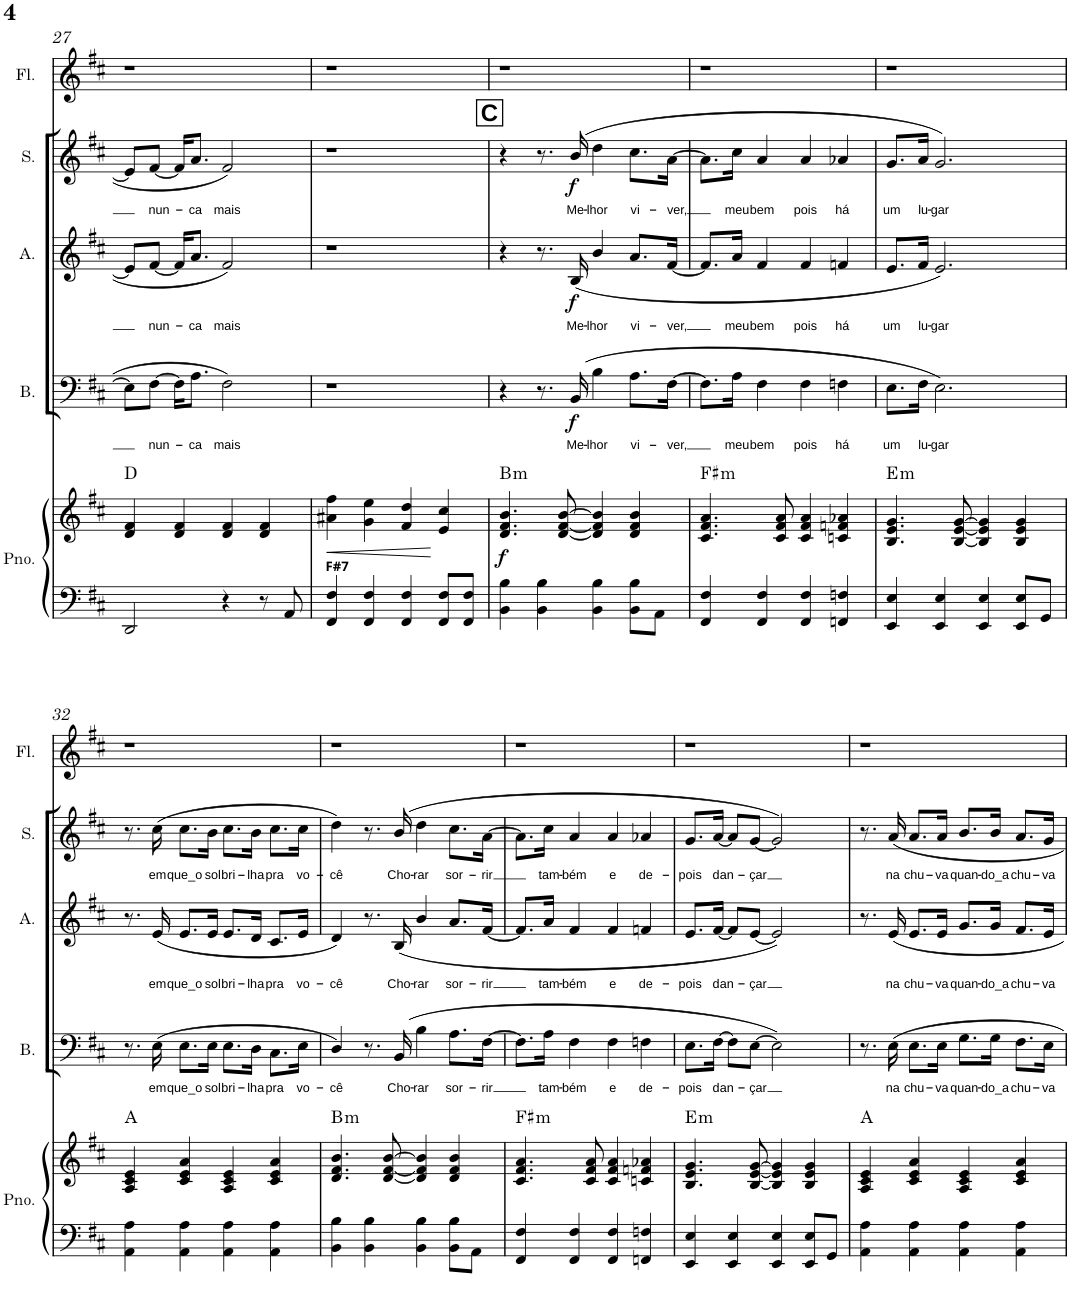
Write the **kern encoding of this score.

**kern	**kern	**dynam	**harte	**kern	**text	**dynam	**kern	**text	**dynam	**kern	**text	**dynam	**kern
*part5	*part5	*part5	*part5	*part4	*part4	*part4	*part3	*part3	*part3	*part2	*part2	*part2	*part1
*staff6	*staff5	*staff5/6	*	*staff4	*staff4	*staff4	*staff3	*staff3	*staff3	*staff2	*staff2	*staff2	*staff1
*I"Piano	*	*	*	*I"Barítono	*	*	*I"Alto	*	*	*I"Soprano	*	*	*I"Flute
*I'Pno.	*	*	*	*I'B.	*	*	*I'A.	*	*	*I'S.	*	*	*I'Fl.
!!LO:PB:g=z
*clefF4	*clefG2	*	*	*clefF4	*	*	*clefG2	*	*	*clefG2	*	*	*clefG2
*k[f#c#]	*k[f#c#]	*	*	*k[f#c#]	*	*	*k[f#c#]	*	*	*k[f#c#]	*	*	*k[f#c#]
*D:	*D:	*	*	*D:	*	*	*D:	*	*	*D:	*	*	*D:
*M4/4	*M4/4	*	*	*M4/4	*	*	*M4/4	*	*	*M4/4	*	*	*M4/4
=27	=27	=27	=27	=27	=27	=27	=27	=27	=27	=27	=27	=27	=27
2DD/	4d/ 4f#/	.	D:maj	8E\L]	.	.	8e/L]	.	.	8e/L]	.	.	1r
!	!	!	!	!	!LO:LY:b	!	!	!LO:LY:b	!	!	!LO:LY:b	!	!
.	.	.	.	[>8F#\J	nun-	.	[<8f#/J	nun-	.	[<8f#/J	nun-	.	.
.	4d/ 4f#/	.	.	16F#\KL]	.	.	16f#/KL]	.	.	16f#/KL]	.	.	.
!	!	!	!	!	!LO:LY:b	!	!	!LO:LY:b	!	!	!LO:LY:b	!	!
.	.	.	.	8.A\J	-ca	.	8.a/J	-ca	.	8.a/J	-ca	.	.
!	!	!	!	!	!LO:LY:b	!	!	!LO:LY:b	!	!	!LO:LY:b	!	!
4r	4d/ 4f#/	.	.	2F#\	mais	.	2f#/	mais	.	2f#/	mais	.	.
8r	4d/ 4f#/	.	.	.	.	.	.	.	.	.	.	.	.
8AA/	.	.	.	.	.	.	.	.	.	.	.	.	.
=28	=28	=28	=28	=28	=28	=28	=28	=28	=28	=28	=28	=28	=28
!	!LO:TX:b:B:t=F#7	!	!	!	!	!	!	!	!	!	!	!	!
4FF#/ 4F#/	4a#X\ 4ff#\	.	.	1r	.	.	1r	.	.	1r	.	.	1r
4FF#/ 4F#/	4g\ 4ee\	.	.	.	.	.	.	.	.	.	.	.	.
4FF#/ 4F#/	4f#/ 4dd/	.	.	.	.	.	.	.	.	.	.	.	.
8FF#/ 8F#/L	4e/ 4cc#/	.	.	.	.	.	.	.	.	.	.	.	.
8FF#/ 8F#/J	.	.	.	.	.	.	.	.	.	.	.	.	.
!!LO:REH:place=s1:b:B:cj:fs=15.141:t=C
=29	=29	=29	=29	=29	=29	=29	=29	=29	=29	=29	=29	=29	=29
!	!	!LO:DY:b	!LO:H:kt=m	!	!	!	!	!	!	!	!	!	!
4BB\ 4B\	4.d/ 4.f#/ 4.b/	f	B:min	4r	.	.	4r	.	.	4r	.	.	1r
4BB\ 4B\	.	.	.	8.r	.	.	8.r	.	.	8.r	.	.	.
.	[<8d/ [<8f#/ [>8b/	.	.	.	.	.	.	.	.	.	.	.	.
!	!	!	!	!	!LO:LY:b	!LO:DY:b	!	!LO:LY:b	!LO:DY:b	!	!LO:LY:b	!LO:DY:b	!
.	.	.	.	(16BB/	Me-	f	(16B/	Me-	f	(16b/	Me-	f	.
!	!	!	!	!	!LO:LY:b	!	!	!LO:LY:b	!	!	!LO:LY:b	!	!
4BB\ 4B\	4d/] 4f#/] 4b/]	.	.	4B\	-lhor	.	4b/	-lhor	.	4dd\	-lhor	.	.
!	!	!	!	!	!LO:LY:b	!	!	!LO:LY:b	!	!	!LO:LY:b	!	!
8BB\ 8B\L	4d/ 4f#/ 4b/	.	.	8.A\L	vi-	.	8.a/L	vi-	.	8.cc#\L	vi-	.	.
8AA\J	.	.	.	.	.	.	.	.	.	.	.	.	.
!	!	!	!	!	!LO:LY:b	!	!	!LO:LY:b	!	!	!LO:LY:b	!	!
.	.	.	.	[>16F#\Jk	-ver,	.	[<16f#/Jk	-ver,	.	[>16a\Jk	-ver,	.	.
=30	=30	=30	=30	=30	=30	=30	=30	=30	=30	=30	=30	=30	=30
!	!	!	!LO:H:kt=m	!	!	!	!	!	!	!	!	!	!
4FF#/ 4F#/	4.c#/ 4.f#/ 4.a/	.	F#:min	8.F#\L]	.	.	8.f#/L]	.	.	8.a\L]	.	.	1r
!	!	!	!	!	!LO:LY:b	!	!	!LO:LY:b	!	!	!LO:LY:b	!	!
.	.	.	.	16A\Jk	meu	.	16a/Jk	meu	.	16cc#\Jk	meu	.	.
!	!	!	!	!	!LO:LY:b	!	!	!LO:LY:b	!	!	!LO:LY:b	!	!
4FF#/ 4F#/	.	.	.	4F#\	bem	.	4f#/	bem	.	4a/	bem	.	.
.	8c#/ 8f#/ 8a/	.	.	.	.	.	.	.	.	.	.	.	.
!	!	!	!	!	!LO:LY:b	!	!	!LO:LY:b	!	!	!LO:LY:b	!	!
4FF#/ 4F#/	4c#/ 4f#/ 4a/	.	.	4F#\	pois	.	4f#/	pois	.	4a/	pois	.	.
!	!	!	!	!	!LO:LY:b	!	!	!LO:LY:b	!	!	!LO:LY:b	!	!
4FFn/ 4Fn/	4cn/ 4fn/ 4a-X/	.	.	4Fn\	há	.	4fn/	há	.	4a-X/	há	.	.
=31	=31	=31	=31	=31	=31	=31	=31	=31	=31	=31	=31	=31	=31
!	!	!	!LO:H:kt=m	!	!LO:LY:b	!	!	!LO:LY:b	!	!	!LO:LY:b	!	!
4EE/ 4E/	4.B/ 4.e/ 4.g/	.	E:min	8.E\L	um	.	8.e/L	um	.	8.g/L	um	.	1r
!	!	!	!	!	!LO:LY:b	!	!	!LO:LY:b	!	!	!LO:LY:b	!	!
.	.	.	.	16F#\Jk	lu-	.	16f#/Jk	lu-	.	16a/Jk	lu-	.	.
!	!	!	!	!	!LO:LY:b	!	!	!LO:LY:b	!	!	!LO:LY:b	!	!
4EE/ 4E/	.	.	.	2.E\)	-gar	.	2.e/)	-gar	.	2.g/)	-gar	.	.
.	[<8B/ [<8e/ [>8g/	.	.	.	.	.	.	.	.	.	.	.	.
4EE/ 4E/	4B/] 4e/] 4g/]	.	.	.	.	.	.	.	.	.	.	.	.
8EE/ 8E/L	4B/ 4e/ 4g/	.	.	.	.	.	.	.	.	.	.	.	.
8GG/J	.	.	.	.	.	.	.	.	.	.	.	.	.
!!LO:LB:g=z
=32	=32	=32	=32	=32	=32	=32	=32	=32	=32	=32	=32	=32	=32
4AA\ 4A\	4A/ 4c#/ 4e/	.	A:maj	8.r	.	.	8.r	.	.	8.r	.	.	1r
!	!	!	!	!	!LO:LY:b	!	!	!LO:LY:b	!	!	!LO:LY:b	!	!
.	.	.	.	(16E\	em	.	(16e/	em	.	(16cc#\	em	.	.
!	!	!	!	!	!LO:LY:b	!	!	!LO:LY:b	!	!	!LO:LY:b	!	!
4AA\ 4A\	4c#/ 4e/ 4a/	.	.	8.E\L	que_o	.	8.e/L	que_o	.	8.cc#\L	que_o	.	.
!	!	!	!	!	!LO:LY:b	!	!	!LO:LY:b	!	!	!LO:LY:b	!	!
.	.	.	.	16E\Jk	sol	.	16e/Jk	sol	.	16b\Jk	sol	.	.
!	!	!	!	!	!LO:LY:b	!	!	!LO:LY:b	!	!	!LO:LY:b	!	!
4AA\ 4A\	4A/ 4c#/ 4e/	.	.	8.E\L	bri-	.	8.e/L	bri-	.	8.cc#\L	bri-	.	.
!	!	!	!	!	!LO:LY:b	!	!	!LO:LY:b	!	!	!LO:LY:b	!	!
.	.	.	.	16D\Jk	-lha	.	16d/Jk	-lha	.	16b\Jk	-lha	.	.
!	!	!	!	!	!LO:LY:b	!	!	!LO:LY:b	!	!	!LO:LY:b	!	!
4AA\ 4A\	4c#/ 4e/ 4a/	.	.	8.C#\L	pra	.	8.c#/L	pra	.	8.cc#\L	pra	.	.
!	!	!	!	!	!LO:LY:b	!	!	!LO:LY:b	!	!	!LO:LY:b	!	!
.	.	.	.	16E\Jk	vo-	.	16e/Jk	vo-	.	16cc#\Jk	vo-	.	.
=33	=33	=33	=33	=33	=33	=33	=33	=33	=33	=33	=33	=33	=33
!	!	!	!LO:H:kt=m	!	!LO:LY:b	!	!	!LO:LY:b	!	!	!LO:LY:b	!	!
4BB\ 4B\	4.d/ 4.f#/ 4.b/	.	B:min	4D/)	-cê	.	4d/)	-cê	.	4dd\)	-cê	.	1r
4BB\ 4B\	.	.	.	8.r	.	.	8.r	.	.	8.r	.	.	.
.	[<8d/ [<8f#/ [>8b/	.	.	.	.	.	.	.	.	.	.	.	.
!	!	!	!	!	!LO:LY:b	!	!	!LO:LY:b	!	!	!LO:LY:b	!	!
.	.	.	.	(16BB/	Cho-	.	(16B/	Cho-	.	(16b/	Cho-	.	.
!	!	!	!	!	!LO:LY:b	!	!	!LO:LY:b	!	!	!LO:LY:b	!	!
4BB\ 4B\	4d/] 4f#/] 4b/]	.	.	4B\	-rar	.	4b/	-rar	.	4dd\	-rar	.	.
!	!	!	!	!	!LO:LY:b	!	!	!LO:LY:b	!	!	!LO:LY:b	!	!
8BB\ 8B\L	4d/ 4f#/ 4b/	.	.	8.A\L	sor-	.	8.a/L	sor-	.	8.cc#\L	sor-	.	.
8AA\J	.	.	.	.	.	.	.	.	.	.	.	.	.
!	!	!	!	!	!LO:LY:b	!	!	!LO:LY:b	!	!	!LO:LY:b	!	!
.	.	.	.	[>16F#\Jk	-rir	.	[<16f#/Jk	-rir	.	[>16a\Jk	-rir	.	.
=34	=34	=34	=34	=34	=34	=34	=34	=34	=34	=34	=34	=34	=34
!	!	!	!LO:H:kt=m	!	!	!	!	!	!	!	!	!	!
4FF#/ 4F#/	4.c#/ 4.f#/ 4.a/	.	F#:min	8.F#\L]	.	.	8.f#/L]	.	.	8.a\L]	.	.	1r
!	!	!	!	!	!LO:LY:b	!	!	!LO:LY:b	!	!	!LO:LY:b	!	!
.	.	.	.	16A\Jk	tam-	.	16a/Jk	tam-	.	16cc#\Jk	tam-	.	.
!	!	!	!	!	!LO:LY:b	!	!	!LO:LY:b	!	!	!LO:LY:b	!	!
4FF#/ 4F#/	.	.	.	4F#\	-bém	.	4f#/	-bém	.	4a/	-bém	.	.
.	8c#/ 8f#/ 8a/	.	.	.	.	.	.	.	.	.	.	.	.
!	!	!	!	!	!LO:LY:b	!	!	!LO:LY:b	!	!	!LO:LY:b	!	!
4FF#/ 4F#/	4c#/ 4f#/ 4a/	.	.	4F#\	e	.	4f#/	e	.	4a/	e	.	.
!	!	!	!	!	!LO:LY:b	!	!	!LO:LY:b	!	!	!LO:LY:b	!	!
4FFn/ 4Fn/	4cn/ 4fn/ 4a-X/	.	.	4Fn\	de-	.	4fn/	de-	.	4a-X/	de-	.	.
=35	=35	=35	=35	=35	=35	=35	=35	=35	=35	=35	=35	=35	=35
!	!	!	!LO:H:kt=m	!	!LO:LY:b	!	!	!LO:LY:b	!	!	!LO:LY:b	!	!
4EE/ 4E/	4.B/ 4.e/ 4.g/	.	E:min	8.E\L	-pois	.	8.e/L	-pois	.	8.g/L	-pois	.	1r
!	!	!	!	!	!LO:LY:b	!	!	!LO:LY:b	!	!	!LO:LY:b	!	!
.	.	.	.	[>16F#\Jk	dan-	.	[<16f#/Jk	dan-	.	[<16a/Jk	dan-	.	.
4EE/ 4E/	.	.	.	8F#\L]	.	.	8f#/L]	.	.	8a/L]	.	.	.
!	!	!	!	!	!LO:LY:b	!	!	!LO:LY:b	!	!	!LO:LY:b	!	!
.	[<8B/ [<8e/ [>8g/	.	.	[>8E\J	-çar	.	[<8e/J	-çar	.	[<8g/J	-çar	.	.
4EE/ 4E/	4B/] 4e/] 4g/]	.	.	2E\])	.	.	2e/])	.	.	2g/])	.	.	.
8EE/ 8E/L	4B/ 4e/ 4g/	.	.	.	.	.	.	.	.	.	.	.	.
8GG/J	.	.	.	.	.	.	.	.	.	.	.	.	.
=36	=36	=36	=36	=36	=36	=36	=36	=36	=36	=36	=36	=36	=36
4AA\ 4A\	4A/ 4c#/ 4e/	.	A:maj	8.r	.	.	8.r	.	.	8.r	.	.	1r
!	!	!	!	!	!LO:LY:b	!	!	!LO:LY:b	!	!	!LO:LY:b	!	!
.	.	.	.	16E\	na	.	16e/	na	.	16a/	na	.	.
!	!	!	!	!	!LO:LY:b	!	!	!LO:LY:b	!	!	!LO:LY:b	!	!
4AA\ 4A\	4c#/ 4e/ 4a/	.	.	8.E\L	chu-	.	8.e/L	chu-	.	8.a/L	chu-	.	.
!	!	!	!	!	!LO:LY:b	!	!	!LO:LY:b	!	!	!LO:LY:b	!	!
.	.	.	.	16E\Jk	-va	.	16e/Jk	-va	.	16a/Jk	-va	.	.
!	!	!	!	!	!LO:LY:b	!	!	!LO:LY:b	!	!	!LO:LY:b	!	!
4AA\ 4A\	4A/ 4c#/ 4e/	.	.	8.G\L	quan-	.	8.g/L	quan-	.	8.b/L	quan-	.	.
!	!	!	!	!	!LO:LY:b	!	!	!LO:LY:b	!	!	!LO:LY:b	!	!
.	.	.	.	16G\Jk	-do_a	.	16g/Jk	-do_a	.	16b/Jk	-do_a	.	.
!	!	!	!	!	!LO:LY:b	!	!	!LO:LY:b	!	!	!LO:LY:b	!	!
4AA\ 4A\	4c#/ 4e/ 4a/	.	.	8.F#\L	chu-	.	8.f#/L	chu-	.	8.a/L	chu-	.	.
!	!	!	!	!	!LO:LY:b	!	!	!LO:LY:b	!	!	!LO:LY:b	!	!
.	.	.	.	16E\Jk	-va	.	16e/Jk	-va	.	16g/Jk	-va	.	.
=	=	=	=	=	=	=	=	=	=	=	=	=	=
*-	*-	*-	*-	*-	*-	*-	*-	*-	*-	*-	*-	*-	*-
